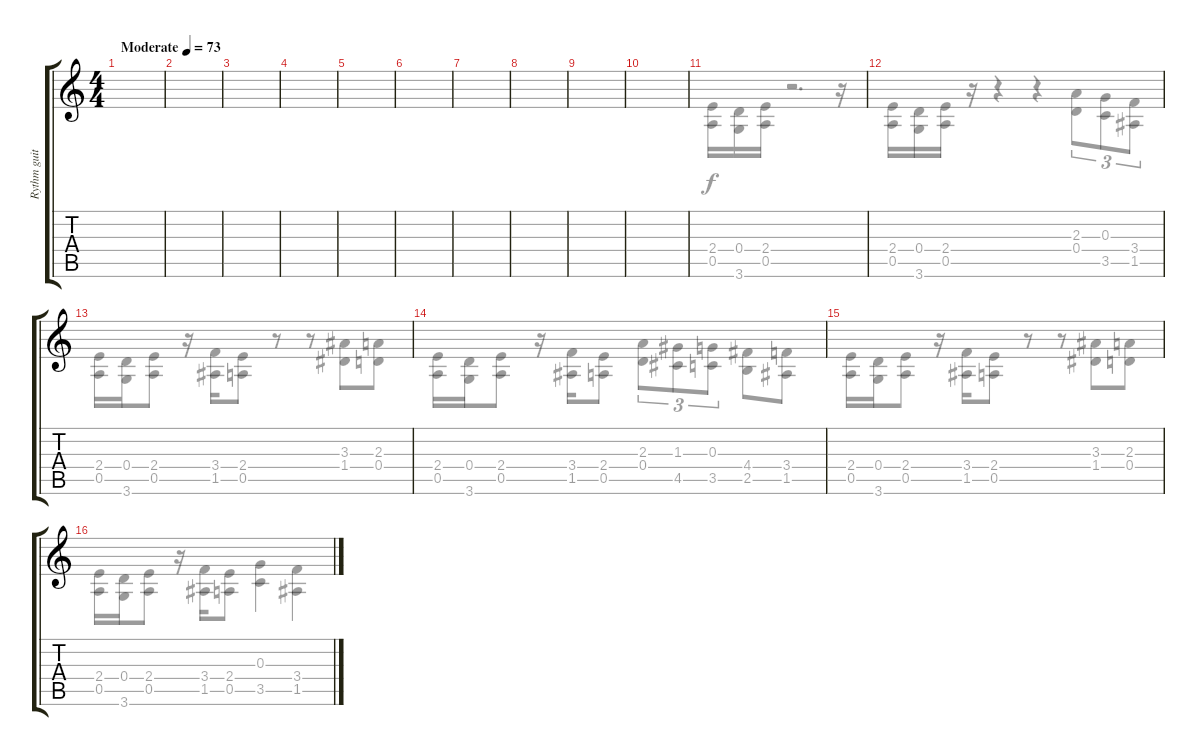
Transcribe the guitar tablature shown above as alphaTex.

\track ("Rythm guitar" "Rythm guit") {instrument overdrivenguitar}
\staff {score tabs}
\tuning (E4 B3 G3 D3 A2 E2) {hide}
\voice
\ts (4 4)
\tempo (73 "Moderate")
\clef g2
\ks c
|
|
|
|
|
|
|
|
|
|
|
|
|
|
|
\voice
\clef g2
\ks c
|
|
|
|
|
|
|
|
|
|
(2.4 0.5).16 (0.4 3.6).16 (2.4 0.5).16 r.2{d} r.16 |
(2.4 0.5).16 (0.4 3.6).16 (2.4 0.5).16 r.16 r.4 r.4 (2.3 0.4).8{tu (3 2)} (0.3 3.5).8{tu (3 2)} (3.4 1.5).8{tu (3 2)} |
(2.4 0.5).16 (0.4 3.6).16 (2.4 0.5).8 r.16 (3.4 1.5).16 (2.4 0.5).8 r.8 r.8 (3.3 1.4).8 (2.3 0.4).8 |
(2.4 0.5).16 (0.4 3.6).16 (2.4 0.5).8 r.16 (3.4 1.5).16 (2.4 0.5).8 (2.3 0.4).8{tu (3 2)} (1.3 4.5).8{tu (3 2)} (0.3 3.5).8{tu (3 2)} (4.4 2.5).8 (3.4 1.5).8 |
(2.4 0.5).16 (0.4 3.6).16 (2.4 0.5).8 r.16 (3.4 1.5).16 (2.4 0.5).8 r.8 r.8 (3.3 1.4).8 (2.3 0.4).8 |
(2.4 0.5).16 (0.4 3.6).16 (2.4 0.5).8 r.16 (3.4 1.5).16 (2.4 0.5).8 (0.3 3.5).4 (3.4 1.5).4
